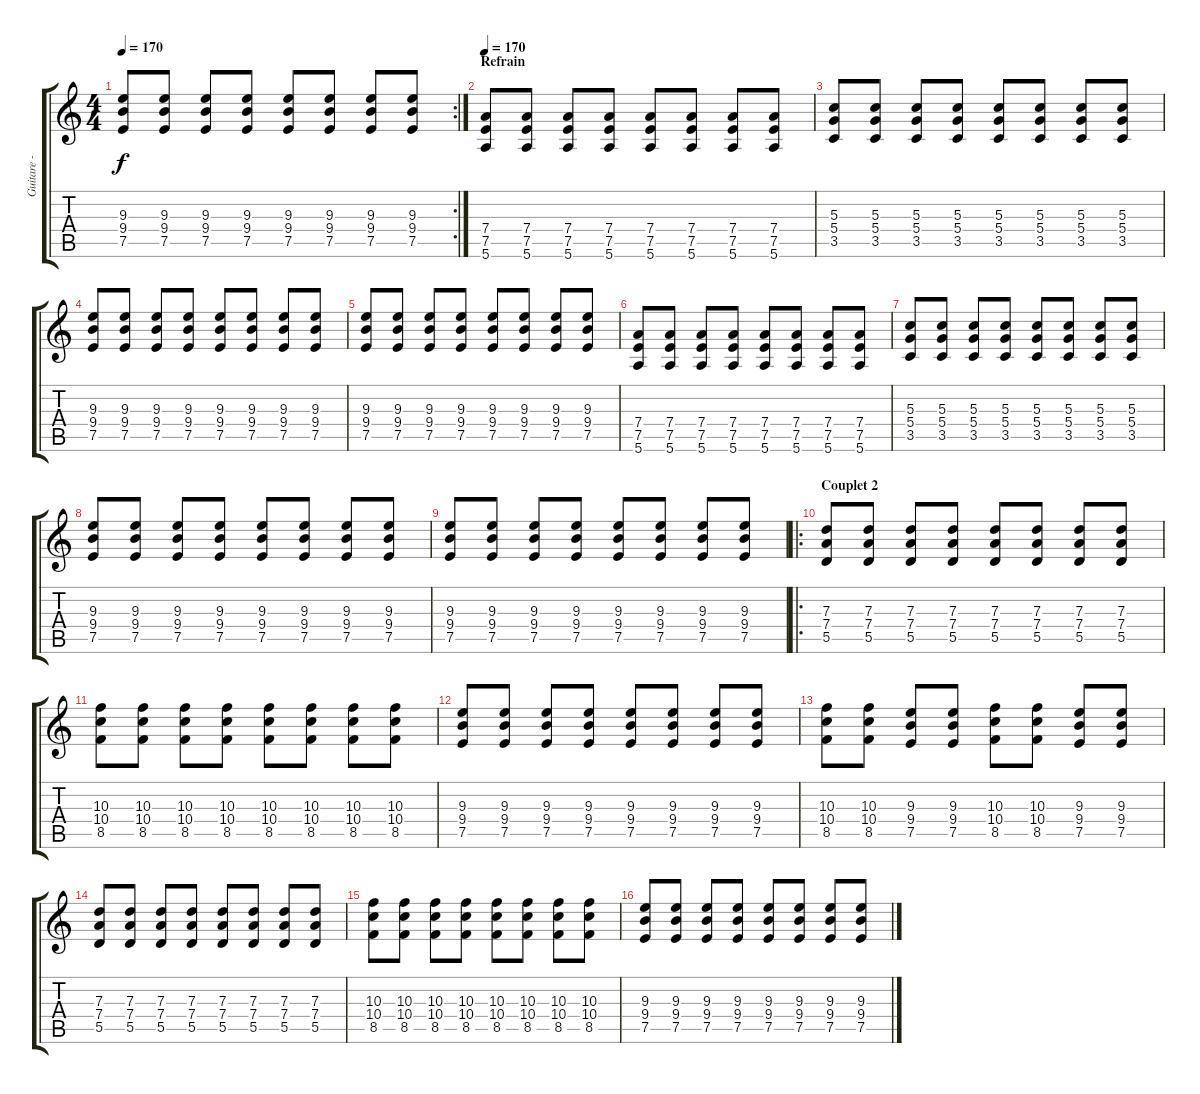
\track ("Guitare - Bozo" "Guitare - ") {instrument overdrivenguitar}
\staff {score tabs}
\tuning (E4 B3 G3 D3 A2 E2) {hide}
\rc 2
\ts (4 4)
\tempo 170
\clef g2
\ks c
(9.3 9.4 7.5).8{dy f} (9.3 9.4 7.5).8 (9.3 9.4 7.5).8 (9.3 9.4 7.5).8 (9.3 9.4 7.5).8 (9.3 9.4 7.5).8 (9.3 9.4 7.5).8 (9.3 9.4 7.5).8 |
\section ("" "Refrain")
\tempo 170
(7.4 7.5 5.6).8 (7.4 7.5 5.6).8 (7.4 7.5 5.6).8 (7.4 7.5 5.6).8 (7.4 7.5 5.6).8 (7.4 7.5 5.6).8 (7.4 7.5 5.6).8 (7.4 7.5 5.6).8 |
(5.3 5.4 3.5).8 (5.3 5.4 3.5).8 (5.3 5.4 3.5).8 (5.3 5.4 3.5).8 (5.3 5.4 3.5).8 (5.3 5.4 3.5).8 (5.3 5.4 3.5).8 (5.3 5.4 3.5).8 |
(9.3 9.4 7.5).8 (9.3 9.4 7.5).8 (9.3 9.4 7.5).8 (9.3 9.4 7.5).8 (9.3 9.4 7.5).8 (9.3 9.4 7.5).8 (9.3 9.4 7.5).8 (9.3 9.4 7.5).8 |
(9.3 9.4 7.5).8 (9.3 9.4 7.5).8 (9.3 9.4 7.5).8 (9.3 9.4 7.5).8 (9.3 9.4 7.5).8 (9.3 9.4 7.5).8 (9.3 9.4 7.5).8 (9.3 9.4 7.5).8 |
(7.4 7.5 5.6).8 (7.4 7.5 5.6).8 (7.4 7.5 5.6).8 (7.4 7.5 5.6).8 (7.4 7.5 5.6).8 (7.4 7.5 5.6).8 (7.4 7.5 5.6).8 (7.4 7.5 5.6).8 |
(5.3 5.4 3.5).8 (5.3 5.4 3.5).8 (5.3 5.4 3.5).8 (5.3 5.4 3.5).8 (5.3 5.4 3.5).8 (5.3 5.4 3.5).8 (5.3 5.4 3.5).8 (5.3 5.4 3.5).8 |
(9.3 9.4 7.5).8 (9.3 9.4 7.5).8 (9.3 9.4 7.5).8 (9.3 9.4 7.5).8 (9.3 9.4 7.5).8 (9.3 9.4 7.5).8 (9.3 9.4 7.5).8 (9.3 9.4 7.5).8 |
(9.3 9.4 7.5).8 (9.3 9.4 7.5).8 (9.3 9.4 7.5).8 (9.3 9.4 7.5).8 (9.3 9.4 7.5).8 (9.3 9.4 7.5).8 (9.3 9.4 7.5).8 (9.3 9.4 7.5).8 |
\ro
\section ("" "Couplet 2")
(7.3 7.4 5.5).8 (7.3 7.4 5.5).8 (7.3 7.4 5.5).8 (7.3 7.4 5.5).8 (7.3 7.4 5.5).8 (7.3 7.4 5.5).8 (7.3 7.4 5.5).8 (7.3 7.4 5.5).8 |
(10.3 10.4 8.5).8 (10.3 10.4 8.5).8 (10.3 10.4 8.5).8 (10.3 10.4 8.5).8 (10.3 10.4 8.5).8 (10.3 10.4 8.5).8 (10.3 10.4 8.5).8 (10.3 10.4 8.5).8 |
(9.3 9.4 7.5).8 (9.3 9.4 7.5).8 (9.3 9.4 7.5).8 (9.3 9.4 7.5).8 (9.3 9.4 7.5).8 (9.3 9.4 7.5).8 (9.3 9.4 7.5).8 (9.3 9.4 7.5).8 |
(10.3 10.4 8.5).8 (10.3 10.4 8.5).8 (9.3 9.4 7.5).8 (9.3 9.4 7.5).8 (10.3 10.4 8.5).8 (10.3 10.4 8.5).8 (9.3 9.4 7.5).8 (9.3 9.4 7.5).8 |
(7.3 7.4 5.5).8 (7.3 7.4 5.5).8 (7.3 7.4 5.5).8 (7.3 7.4 5.5).8 (7.3 7.4 5.5).8 (7.3 7.4 5.5).8 (7.3 7.4 5.5).8 (7.3 7.4 5.5).8 |
(10.3 10.4 8.5).8 (10.3 10.4 8.5).8 (10.3 10.4 8.5).8 (10.3 10.4 8.5).8 (10.3 10.4 8.5).8 (10.3 10.4 8.5).8 (10.3 10.4 8.5).8 (10.3 10.4 8.5).8 |
(9.3 9.4 7.5).8 (9.3 9.4 7.5).8 (9.3 9.4 7.5).8 (9.3 9.4 7.5).8 (9.3 9.4 7.5).8 (9.3 9.4 7.5).8 (9.3 9.4 7.5).8 (9.3 9.4 7.5).8
